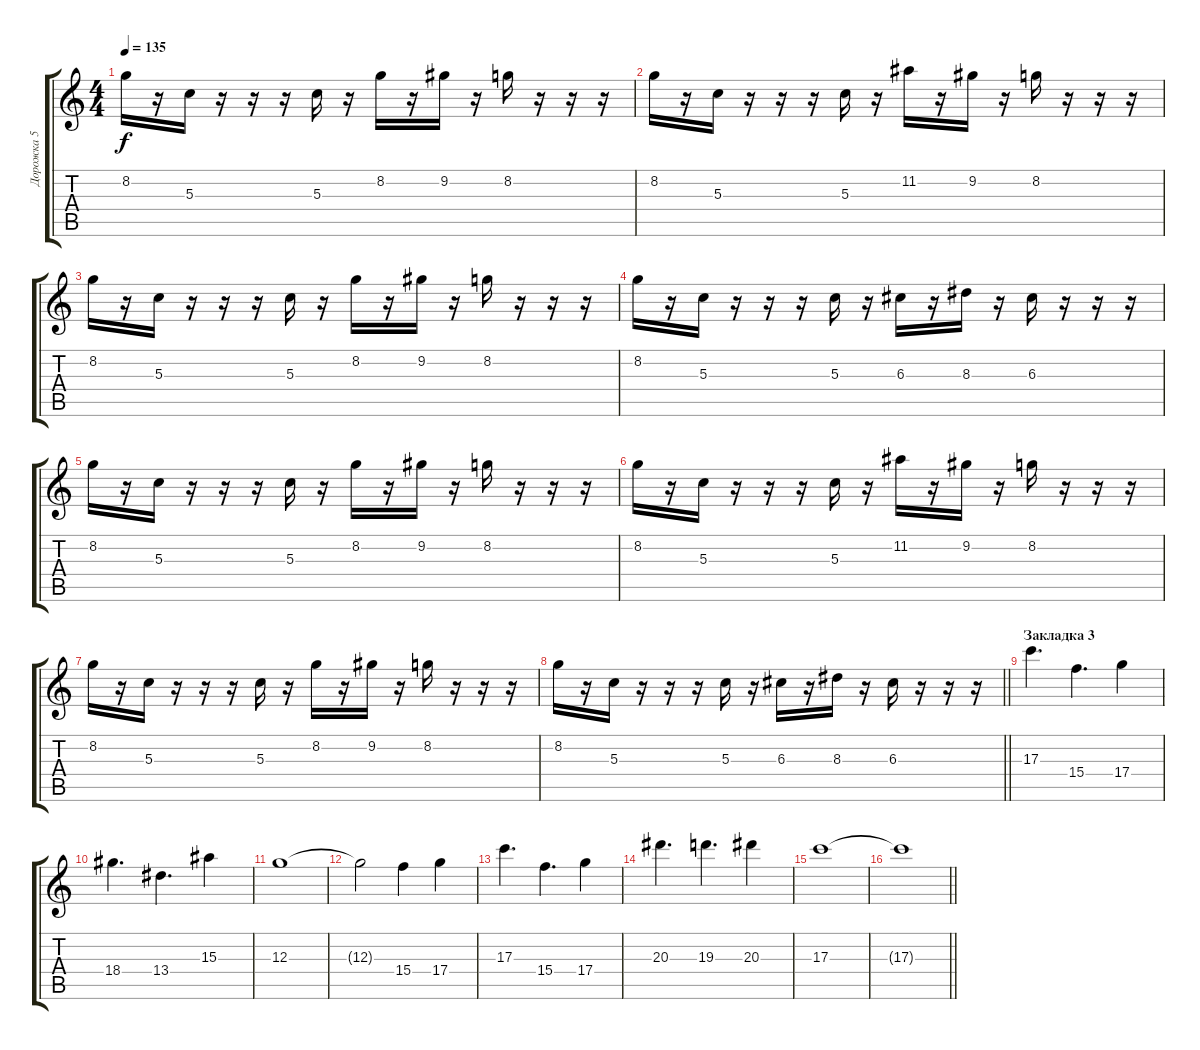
\track ("Дорожка 5" "Дорожка 5") {instrument distortionguitar}
\staff {score tabs}
\tuning (E4 B3 G3 D3 A2 E2) {hide}
\ts (4 4)
\tempo 135
\clef g2
\ks c
8.2.16{dy f} r.16 5.3.16 r.16 r.16 r.16 5.3.16 r.16 8.2.16 r.16 9.2.16 r.16 8.2.16 r.16 r.16 r.16 |
8.2.16 r.16 5.3.16 r.16 r.16 r.16 5.3.16 r.16 11.2.16 r.16 9.2.16 r.16 8.2.16 r.16 r.16 r.16 |
8.2.16 r.16 5.3.16 r.16 r.16 r.16 5.3.16 r.16 8.2.16 r.16 9.2.16 r.16 8.2.16 r.16 r.16 r.16 |
8.2.16 r.16 5.3.16 r.16 r.16 r.16 5.3.16 r.16 6.3.16 r.16 8.3.16 r.16 6.3.16 r.16 r.16 r.16 |
8.2.16 r.16 5.3.16 r.16 r.16 r.16 5.3.16 r.16 8.2.16 r.16 9.2.16 r.16 8.2.16 r.16 r.16 r.16 |
8.2.16 r.16 5.3.16 r.16 r.16 r.16 5.3.16 r.16 11.2.16 r.16 9.2.16 r.16 8.2.16 r.16 r.16 r.16 |
8.2.16 r.16 5.3.16 r.16 r.16 r.16 5.3.16 r.16 8.2.16 r.16 9.2.16 r.16 8.2.16 r.16 r.16 r.16 |
\barLineRight lightlight
8.2.16 r.16 5.3.16 r.16 r.16 r.16 5.3.16 r.16 6.3.16 r.16 8.3.16 r.16 6.3.16 r.16 r.16 r.16 |
\section ("" "Закладка 3")
17.3.4{d instrument overdrivenguitar} 15.4.4{d} 17.4.4 |
18.4.4{d} 13.4.4{d} 15.3.4 |
12.3.1 |
12.3{t}.2 15.4.4 17.4.4 |
17.3.4{d} 15.4.4{d} 17.4.4 |
20.3.4{d} 19.3.4{d} 20.3.4 |
17.3.1 |
\barLineRight lightlight
17.3{t}.1
